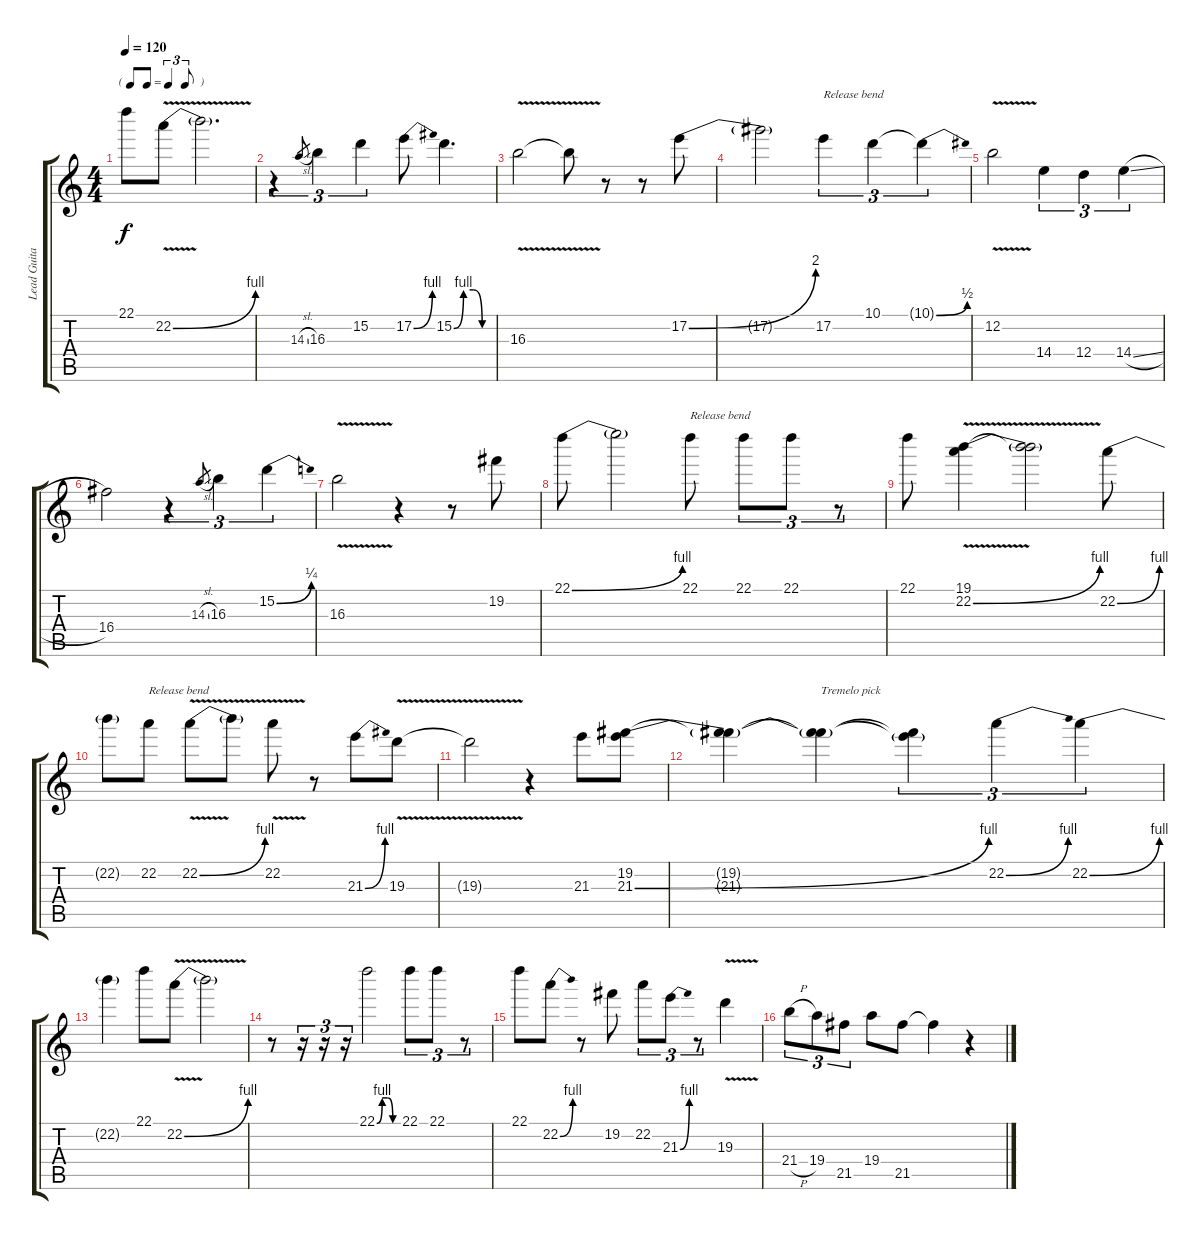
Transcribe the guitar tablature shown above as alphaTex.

\track ("Lead Guitar (Gilmour)" "Lead Guita") {instrument overdrivenguitar}
\staff {score tabs}
\tuning (E4 B3 G3 D3 A2 E2) {hide}
\ts (4 4)
\tf triplet8th
\tempo 120
\clef g2
\ks c
22.1.8{dy f} 22.2{be (bend 0 0 60 4) v}.8 22.2{t}.2{d} |
r.4{tu (3 2)} 14.3{sl}.8{gr} 16.3.4{tu (3 2)} 15.2.4{tu (3 2)} 17.2{be (bend 0 0 60 4)}.8 15.2{be (custom 0 0 15 4 30 4 44 0 60 0)}.4{d} |
16.3{v}.2 16.3{t}.8 r.8 r.8 17.2{be (bend 0 0 60 8)}.8 |
17.2{t}.2 17.2.4{tu (3 2) txt "Release bend"} 10.1.4{tu (3 2)} 10.1{be (bend 0 0 60 2) t}.4{tu (3 2)} |
12.2{v}.2 14.4.4{tu (3 2)} 12.4.4{tu (3 2)} 14.4{sl}.4{tu (3 2)} |
16.4.2 r.4{tu (3 2)} 14.3{sl}.8{gr} 16.3.4{tu (3 2)} 15.2{be (bend 0 0 60 1)}.4{tu (3 2)} |
16.3{v}.2 r.4 r.8 19.2.8 |
22.1{be (bend 0 0 60 4)}.8 22.1{t}.2 22.1.8{txt "Release bend"} 22.1.8{tu (3 2)} 22.1.8{tu (3 2)} r.8{tu (3 2)} |
22.1.8 (19.1 22.2{be (bend 0 0 60 4) v}).4 (19.1{t} 22.2{t}).2 22.2{be (bend 0 0 60 4)}.8 |
22.2{t}.8 22.2.8{txt "Release bend"} 22.2{be (bend 0 0 60 4) v}.8 22.2{t}.8 22.2{v}.8 r.8 21.3{be (bend 0 0 60 4)}.8 19.3{v}.8 |
19.3{t}.2 r.4 21.3.8 (19.2 21.3{be (bend 0 0 60 4)}).8 |
(19.2{t} 21.3{t}).4 (19.2{t} 21.3{t}).4{txt "Tremelo pick"} (19.2{t} 21.3{t}).4{tu (3 2)} 22.2{be (bend 0 0 60 4)}.4{tu (3 2)} 22.2{be (bend 0 0 60 4)}.4{tu (3 2)} |
22.2{t}.4 22.1.8 22.2{be (bend 0 0 60 4) v}.8 22.2{t}.2 |
r.8 r.16{tu (3 2)} r.16{tu (3 2)} r.16{tu (3 2)} 22.1{be (custom 0 0 15 4 30 4 45 0 60 0)}.2 22.1.8{tu (3 2)} 22.1.8{tu (3 2)} r.8{tu (3 2)} |
22.1.8 22.2{be (bend 0 0 60 4)}.8 r.8 19.2.8 22.2.8{tu (3 2)} 21.3{be (bend 0 0 60 4)}.8{tu (3 2)} r.8{tu (3 2)} 19.3{v}.4 |
21.4{h}.8{tu (3 2)} 19.4.8{tu (3 2)} 21.5.8{tu (3 2)} 19.4.8 21.5.8 21.5{t}.4 r.4
